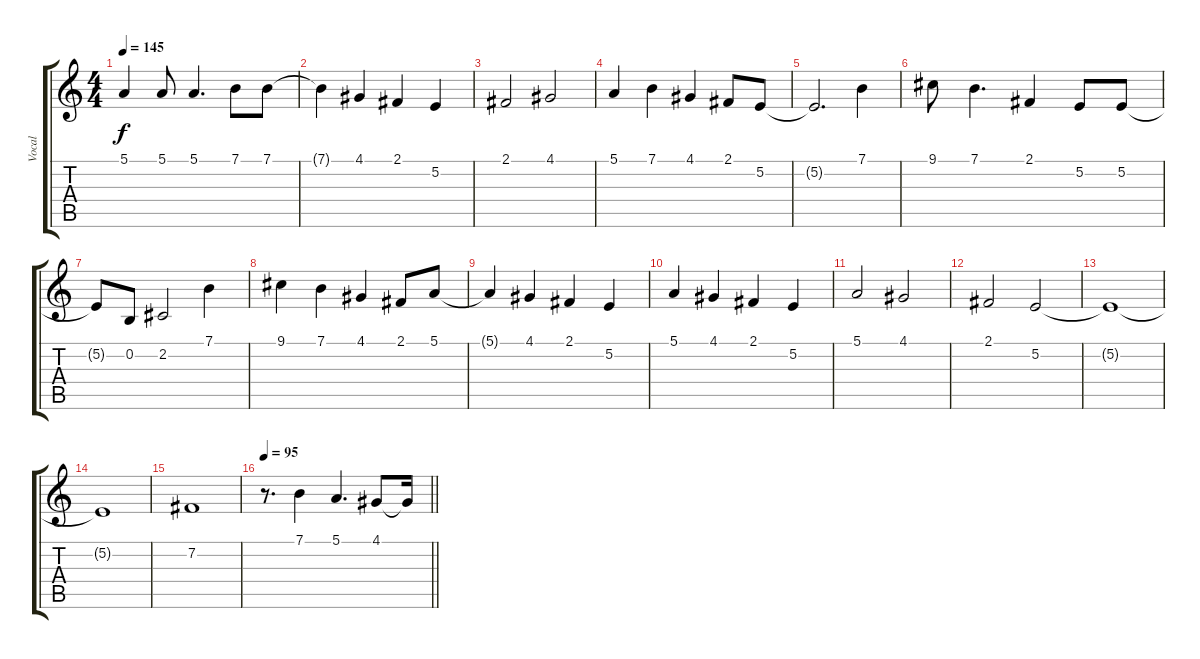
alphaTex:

\track ("Vocal" "Vocal") {instrument violin}
\staff {score tabs}
\tuning (E4 B3 G3 D3 A2 E2) {hide}
\ts (4 4)
\tempo 145
\clef g2
\ks c
5.1.4{dy f} 5.1.8 5.1.4{d} 7.1.8 7.1.8 |
7.1{t}.4 4.1.4 2.1.4 5.2.4 |
2.1.2 4.1.2 |
5.1.4 7.1.4 4.1.4 2.1.8 5.2.8 |
5.2{t}.2{d} 7.1.4 |
9.1.8 7.1.4{d} 2.1.4 5.2.8 5.2.8 |
5.2{t}.8 0.2.8 2.2.2 7.1.4 |
9.1.4 7.1.4 4.1.4 2.1.8 5.1.8 |
5.1{t}.4 4.1.4 2.1.4 5.2.4 |
5.1.4 4.1.4 2.1.4 5.2.4 |
5.1.2 4.1.2 |
2.1.2 5.2.2 |
5.2{t}.1 |
5.2{t}.1 |
7.2.1 |
\tempo 95
\barLineRight lightlight
r.8{d} 7.1.4 5.1.4{d} 4.1.8 4.1{t}.16
